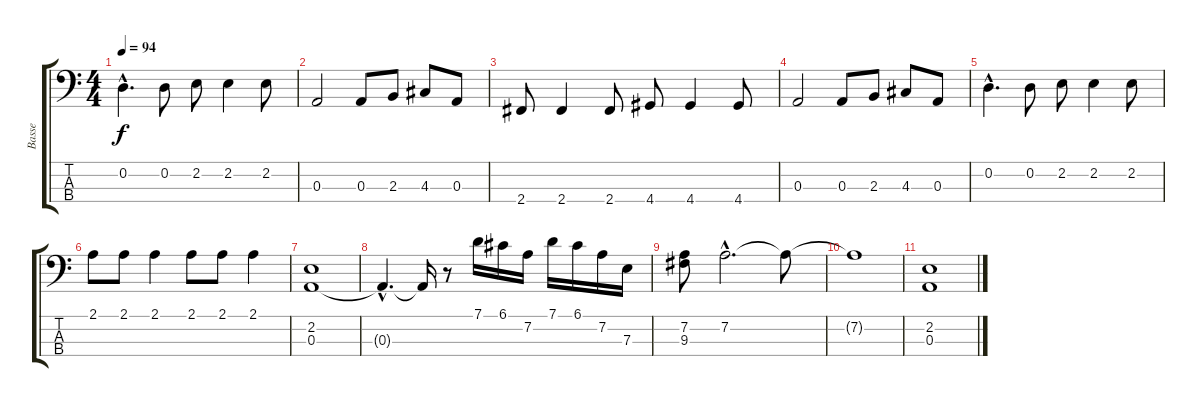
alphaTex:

\track ("Basse" "Basse") {instrument electricbassfinger}
\staff {score tabs}
\tuning (G2 D2 A1 E1) {hide}
\ts (4 4)
\tempo 94
\clef f4
\ks c
0.2{hac}.4{d dy f} 0.2.8 2.2.8 2.2.4 2.2.8 |
0.3.2 0.3.8 2.3.8 4.3.8 0.3.8 |
2.4.8 2.4.4 2.4.8 4.4.8 4.4.4 4.4.8 |
0.3.2 0.3.8 2.3.8 4.3.8 0.3.8 |
0.2{hac}.4{d} 0.2.8 2.2.8 2.2.4 2.2.8 |
2.1.8 2.1.8 2.1.4 2.1.8 2.1.8 2.1.4 |
(2.2 0.3).1 |
0.3{hac t}.4{d} 0.3{t}.16 r.8 7.1.16 6.1.16 7.2.16 7.1.16 6.1.16 7.2.16 7.3.16 |
(7.2 9.3).8 7.2{hac}.2{d} 7.2{t}.8 |
7.2{t}.1 |
(2.2 0.3).1
